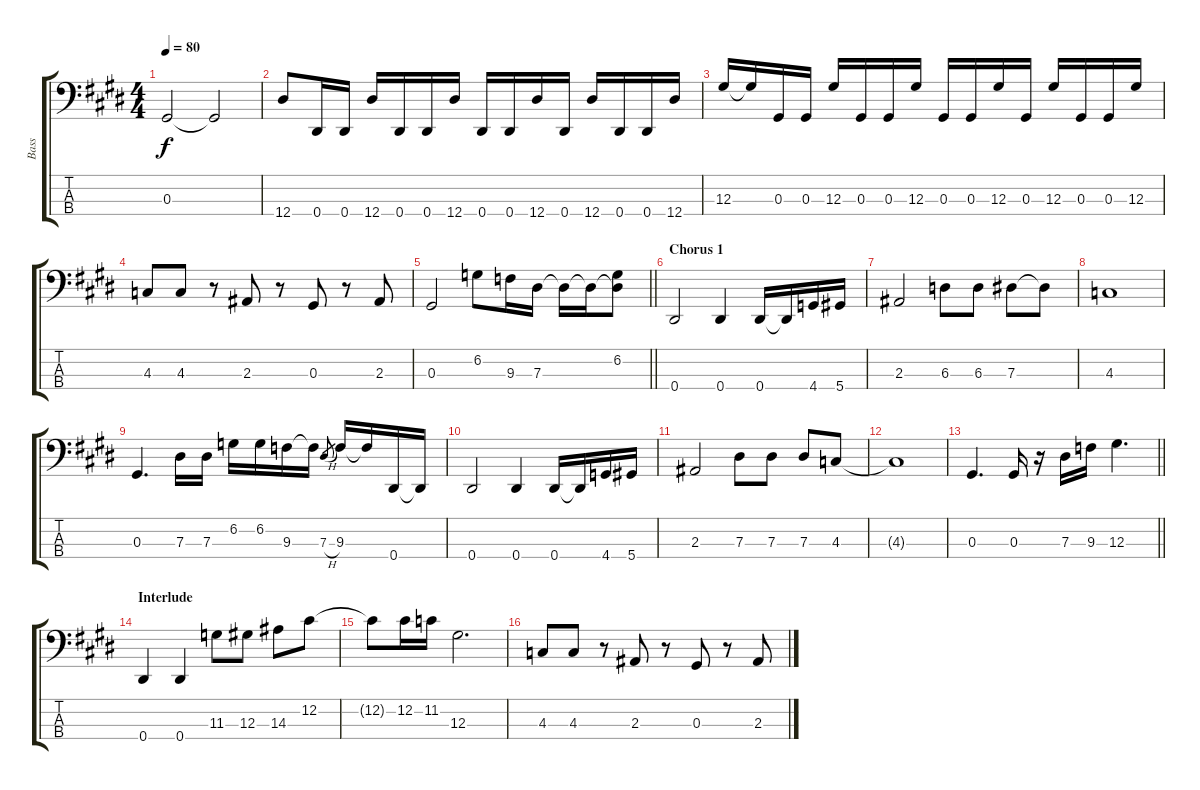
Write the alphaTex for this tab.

\track ("Bass" "Bass") {instrument electricbassfinger}
\staff {score tabs}
\tuning (Gb2 Db2 Ab1 Eb1) {hide}
\ts (4 4)
\tempo 80
\clef f4
\ks e
0.3.2{dy f} 0.3{t}.2 |
12.4.8 0.4.16 0.4.16 12.4.16 0.4.16 0.4.16 12.4.16 0.4.16 0.4.16 12.4.16 0.4.16 12.4.16 0.4.16 0.4.16 12.4.16 |
12.3.16 12.3{t}.16 0.3.16 0.3.16 12.3.16 0.3.16 0.3.16 12.3.16 0.3.16 0.3.16 12.3.16 0.3.16 12.3.16 0.3.16 0.3.16 12.3.16 |
4.3.8 4.3.8 r.8 2.3.8 r.8 0.3.8 r.8 2.3.8 |
\barLineRight lightlight
0.3.2 6.2.8 9.3.16 7.3.16 7.3{t}.16 7.3{t}.16 (6.2 7.3{t}).8 |
\section ("" "Chorus 1")
0.4.2 0.4.4 0.4.16 0.4{t}.16 4.4.16 5.4.16 |
2.3.2 6.3.8 6.3.8 7.3.8 7.3{t}.8 |
4.3.1 |
0.3.4{d} 7.3.16 7.3.16 6.2.16 6.2.16 9.3.16 9.3{t}.16 7.3{h}.8{gr} 9.3.16 9.3{t}.16 0.4.16 0.4{t}.16 |
0.4.2 0.4.4 0.4.16 0.4{t}.16 4.4.16 5.4.16 |
2.3.2 7.3.8 7.3.8 7.3.8 4.3.8 |
4.3{t}.1 |
\barLineRight lightlight
0.3.4{d} 0.3.16 r.16 7.3.16 9.3.16 12.3.4{d} |
\section ("" "Interlude")
0.4.4 0.4.4 11.3.8 12.3.8 14.3.8 12.2.8 |
12.2{t}.8 12.2.16 11.2.16 12.3.2{d} |
4.3.8 4.3.8 r.8 2.3.8 r.8 0.3.8 r.8 2.3.8
